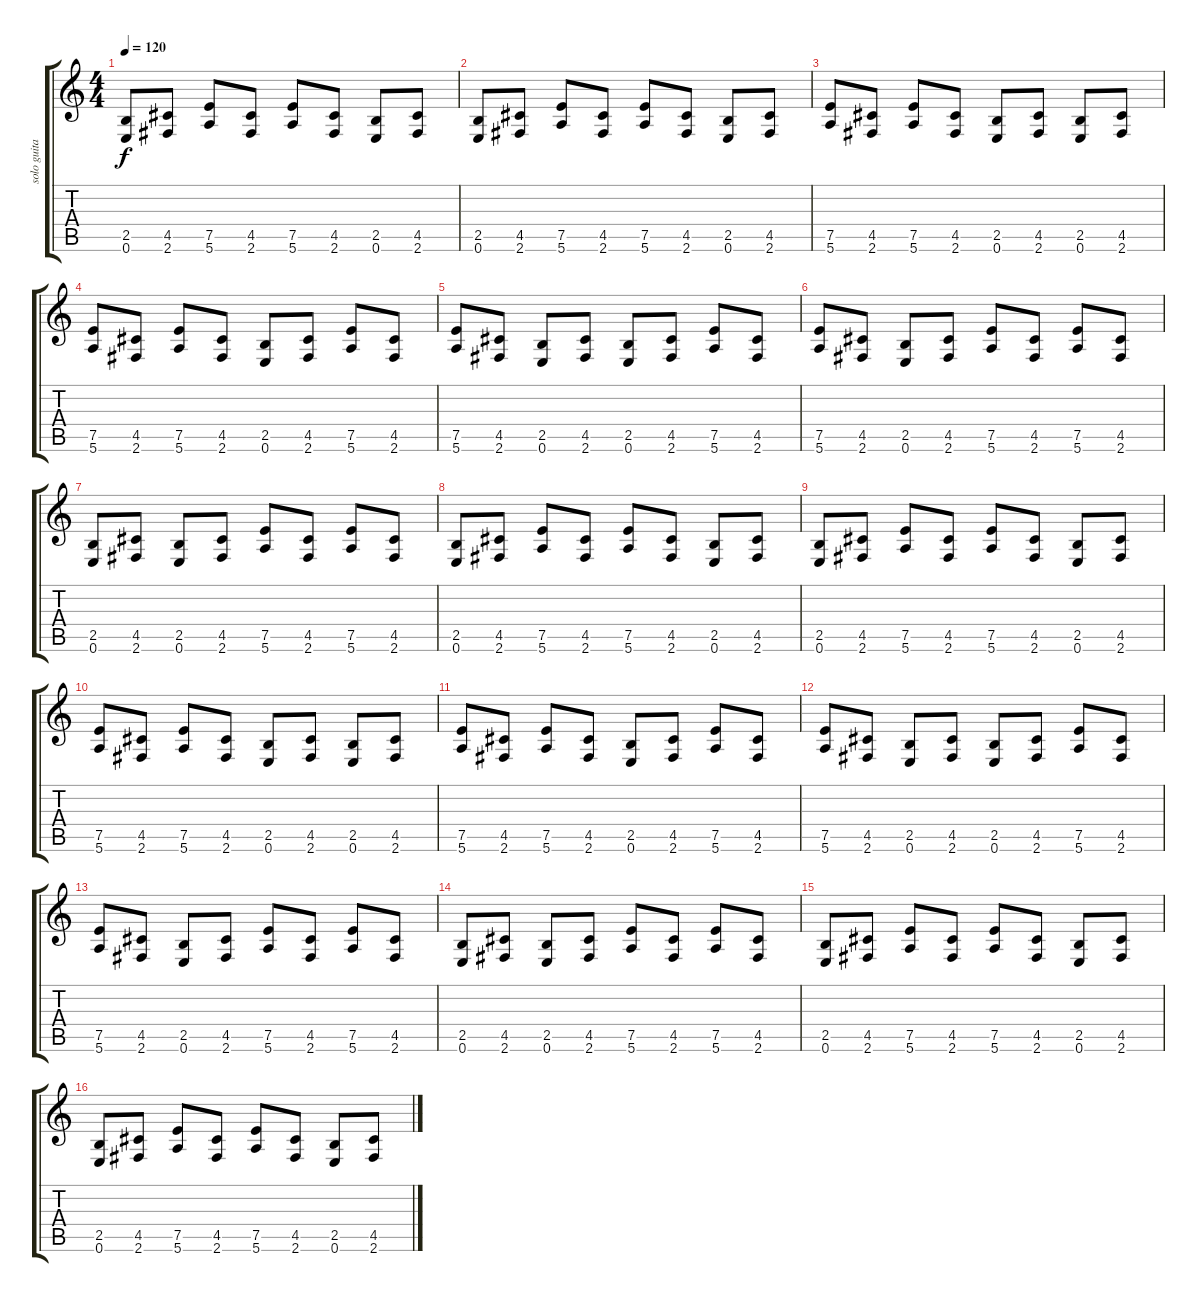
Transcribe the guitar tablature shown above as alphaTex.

\track ("solo guitar" "solo guita") {instrument overdrivenguitar}
\staff {score tabs}
\tuning (E4 B3 G3 D3 A2 E2) {hide}
\ts (4 4)
\tempo 120
\clef g2
\ks c
(2.5 0.6).8{dy f} (4.5 2.6).8 (7.5 5.6).8 (4.5 2.6).8 (7.5 5.6).8 (4.5 2.6).8 (2.5 0.6).8 (4.5 2.6).8 |
(2.5 0.6).8 (4.5 2.6).8 (7.5 5.6).8 (4.5 2.6).8 (7.5 5.6).8 (4.5 2.6).8 (2.5 0.6).8 (4.5 2.6).8 |
(7.5 5.6).8 (4.5 2.6).8 (7.5 5.6).8 (4.5 2.6).8 (2.5 0.6).8 (4.5 2.6).8 (2.5 0.6).8 (4.5 2.6).8 |
(7.5 5.6).8 (4.5 2.6).8 (7.5 5.6).8 (4.5 2.6).8 (2.5 0.6).8 (4.5 2.6).8 (7.5 5.6).8 (4.5 2.6).8 |
(7.5 5.6).8 (4.5 2.6).8 (2.5 0.6).8 (4.5 2.6).8 (2.5 0.6).8 (4.5 2.6).8 (7.5 5.6).8 (4.5 2.6).8 |
(7.5 5.6).8{volume 16} (4.5 2.6).8 (2.5 0.6).8 (4.5 2.6).8 (7.5 5.6).8 (4.5 2.6).8 (7.5 5.6).8 (4.5 2.6).8 |
(2.5 0.6).8 (4.5 2.6).8 (2.5 0.6).8 (4.5 2.6).8 (7.5 5.6).8 (4.5 2.6).8 (7.5 5.6).8 (4.5 2.6).8 |
(2.5 0.6).8 (4.5 2.6).8 (7.5 5.6).8 (4.5 2.6).8 (7.5 5.6).8 (4.5 2.6).8 (2.5 0.6).8 (4.5 2.6).8 |
(2.5 0.6).8 (4.5 2.6).8 (7.5 5.6).8 (4.5 2.6).8 (7.5 5.6).8 (4.5 2.6).8 (2.5 0.6).8 (4.5 2.6).8 |
(7.5 5.6).8 (4.5 2.6).8 (7.5 5.6).8 (4.5 2.6).8 (2.5 0.6).8 (4.5 2.6).8 (2.5 0.6).8 (4.5 2.6).8 |
(7.5 5.6).8 (4.5 2.6).8 (7.5 5.6).8 (4.5 2.6).8 (2.5 0.6).8 (4.5 2.6).8 (7.5 5.6).8 (4.5 2.6).8 |
(7.5 5.6).8 (4.5 2.6).8 (2.5 0.6).8 (4.5 2.6).8 (2.5 0.6).8 (4.5 2.6).8 (7.5 5.6).8 (4.5 2.6).8 |
(7.5 5.6).8{volume 16} (4.5 2.6).8 (2.5 0.6).8 (4.5 2.6).8 (7.5 5.6).8 (4.5 2.6).8 (7.5 5.6).8 (4.5 2.6).8 |
(2.5 0.6).8 (4.5 2.6).8 (2.5 0.6).8 (4.5 2.6).8 (7.5 5.6).8 (4.5 2.6).8 (7.5 5.6).8 (4.5 2.6).8 |
(2.5 0.6).8 (4.5 2.6).8 (7.5 5.6).8 (4.5 2.6).8 (7.5 5.6).8 (4.5 2.6).8 (2.5 0.6).8 (4.5 2.6).8 |
(2.5 0.6).8 (4.5 2.6).8 (7.5 5.6).8 (4.5 2.6).8 (7.5 5.6).8 (4.5 2.6).8 (2.5 0.6).8 (4.5 2.6).8
